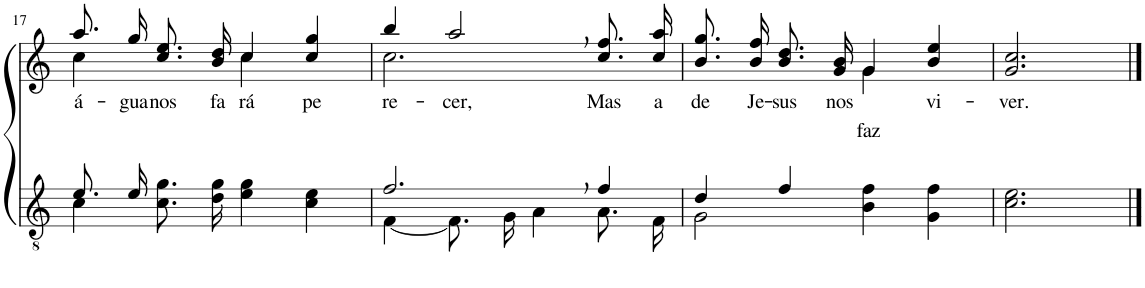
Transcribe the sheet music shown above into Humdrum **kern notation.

**kern	**kern	**text
*part2	*part1	*part1
*staff2	*staff1	*staff1
*I"Parte III e IV	*I"Parte I e II	*
!!LO:PB:g=z
*clefGv2	*clefG2	*
*Trd5c9	*Trd5c9	*
*k[]	*k[]	*
*M4/4	*M4/4	*
=17	=17	=17
*^	*^	*
!	!	!	!	!LO:LY:b
8.e/L	4c\	8.aa/L	4cc\	á-
!	!	!	!	!LO:LY:b
16e/Jk	.	16gg/Jk	.	-gua
!	!	!	!	!LO:LY:b
4ryy	8.c\ 8.g\L	8.cc\ 8.ee\L	4ryy	nos
!	!	!	!	!LO:LY:b
.	16d\ 16g\Jk	16b\ 16dd\Jk	.	fa-
!	!	!	!	!LO:LY:b
2ryy	4e\ 4g\	4cc/	4cc\	rá
!	!	!	!	!LO:LY:b
.	4c\ 4e\	4cc/ 4gg/	4ryy	pe-
=18	=18	=18	=18	=18
!	!	!	!	!LO:LY:b
2.f,/	[4F\	4bb/	2.cc\	-re-
!	!	!	!	!LO:LY:b
.	8.F\L]	2aa,/	.	-cer,
.	16G\Jk	.	.	.
.	4A\	.	.	.
!	!	!	!	!LO:LY:b
4f/	8.A\L	8.cc\ 8.ff\L	4ryy	Mas
!	!	!	!	!LO:LY:b
.	16F\Jk	16cc\ 16aa\Jk	.	a
=19	=19	=19	=19	=19
!	!	!	!	!LO:LY:b
4d/	2G\	8.b\ 8.gg\L	2ryy	de
!	!	!	!	!LO:LY:b
.	.	16b\ 16ff\Jk	.	Je-
!	!	!	!	!LO:LY:b
4f/	.	8.b\ 8.dd\L	.	-sus
!	!	!	!	!LO:LY:b
.	.	16g\ 16b\Jk	.	nos
!	!	!	!	!LO:LY:b
2ryy	4B\ 4f\	4g/	4g\	faz
!	!	!	!	!LO:LY:b
.	4G\ 4f\	4b/ 4ee/	4ryy	vi-
=20	=20	=20	=20	=20
!	!	!	!	!LO:LY:b
*v	*v	*	*	*
*	*v	*v	*
2.c\ 2.e\	2.g/ 2.cc/	-ver.
==	==	==
*-	*-	*-
